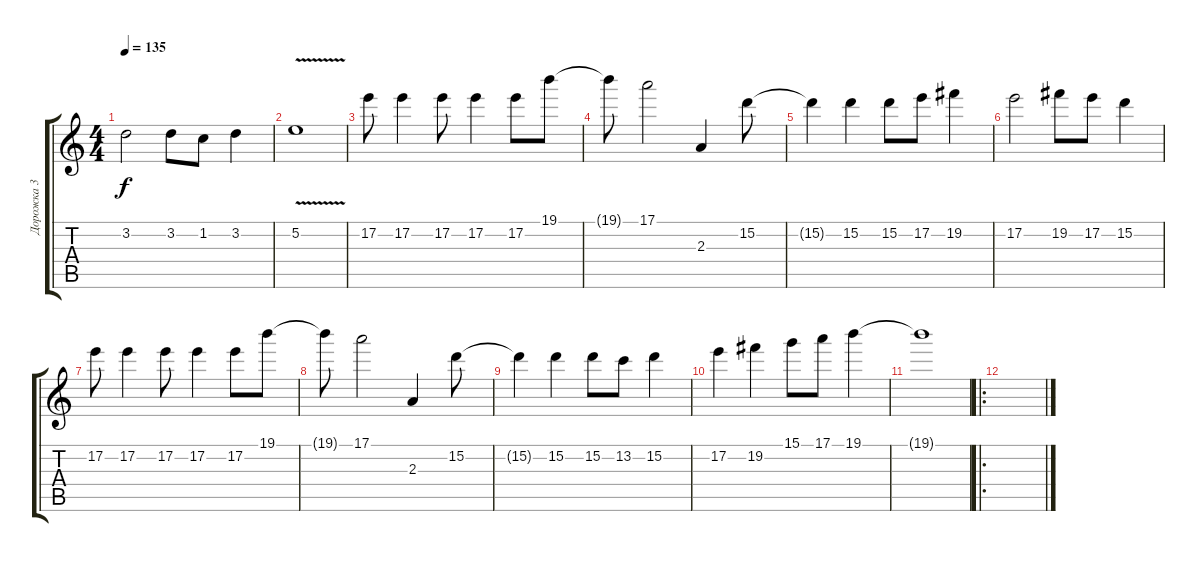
\track ("Дорожка 3" "Дорожка 3") {instrument distortionguitar}
\staff {score tabs}
\tuning (E4 B3 G3 D3 A2 E2) {hide}
\ts (4 4)
\tempo 135
\clef g2
\ks c
3.2.2{dy f} 3.2.8 1.2.8 3.2.4 |
5.2{v}.1 |
17.2.8 17.2.4 17.2.8 17.2.4 17.2.8 19.1.8 |
19.1{t}.8 17.1.2 2.3.4 15.2.8 |
15.2{t}.4 15.2.4 15.2.8 17.2.8 19.2.4 |
17.2.2 19.2.8 17.2.8 15.2.4 |
17.2.8 17.2.4 17.2.8 17.2.4 17.2.8 19.1.8 |
19.1{t}.8 17.1.2 2.3.4 15.2.8 |
15.2{t}.4 15.2.4 15.2.8 13.2.8 15.2.4 |
17.2.4 19.2.4 15.1.8 17.1.8 19.1.4 |
19.1{t}.1 |
\ro
